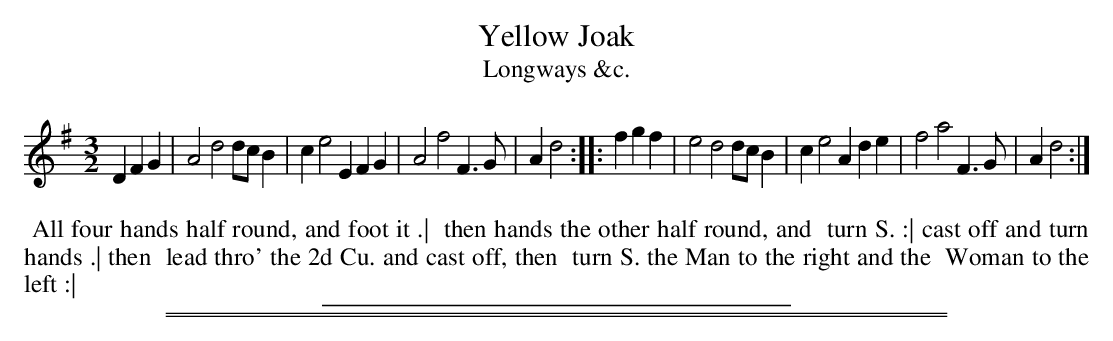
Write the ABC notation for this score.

X:1
T: Yellow Joak
T: Longways &c.
M: 3/2
L: 1/8
K: Dmix
D2 F2G2 |\
A4 d4 dcB2 | c2 e4 E2 F2G2 |\
A4 f4 F3G | A2d4 :|\
|: f2 g2f2 |\
e4 d4 dcB2 | c2e4 A2 d2e2 |\
f4 a4 F3G | A2 d4 :|
